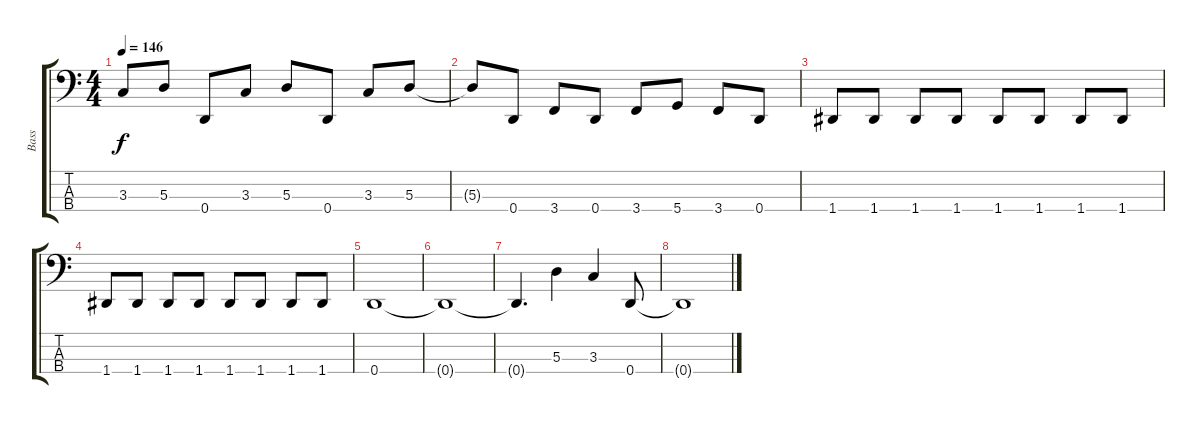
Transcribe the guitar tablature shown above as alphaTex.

\track ("Bass" "Bass") {instrument electricbassfinger}
\staff {score tabs}
\tuning (G2 D2 A1 D1) {hide}
\ts (4 4)
\tempo 146
\clef f4
\ks c
3.3.8{dy f} 5.3.8 0.4.8 3.3.8 5.3.8 0.4.8 3.3.8 5.3.8 |
5.3{t}.8 0.4.8 3.4.8 0.4.8 3.4.8 5.4.8 3.4.8 0.4.8 |
1.4.8 1.4.8 1.4.8 1.4.8 1.4.8 1.4.8 1.4.8 1.4.8 |
1.4.8 1.4.8 1.4.8 1.4.8 1.4.8 1.4.8 1.4.8 1.4.8 |
0.4.1 |
0.4{t}.1 |
0.4{t}.4{d} 5.3.4 3.3.4 0.4.8 |
0.4{t}.1
